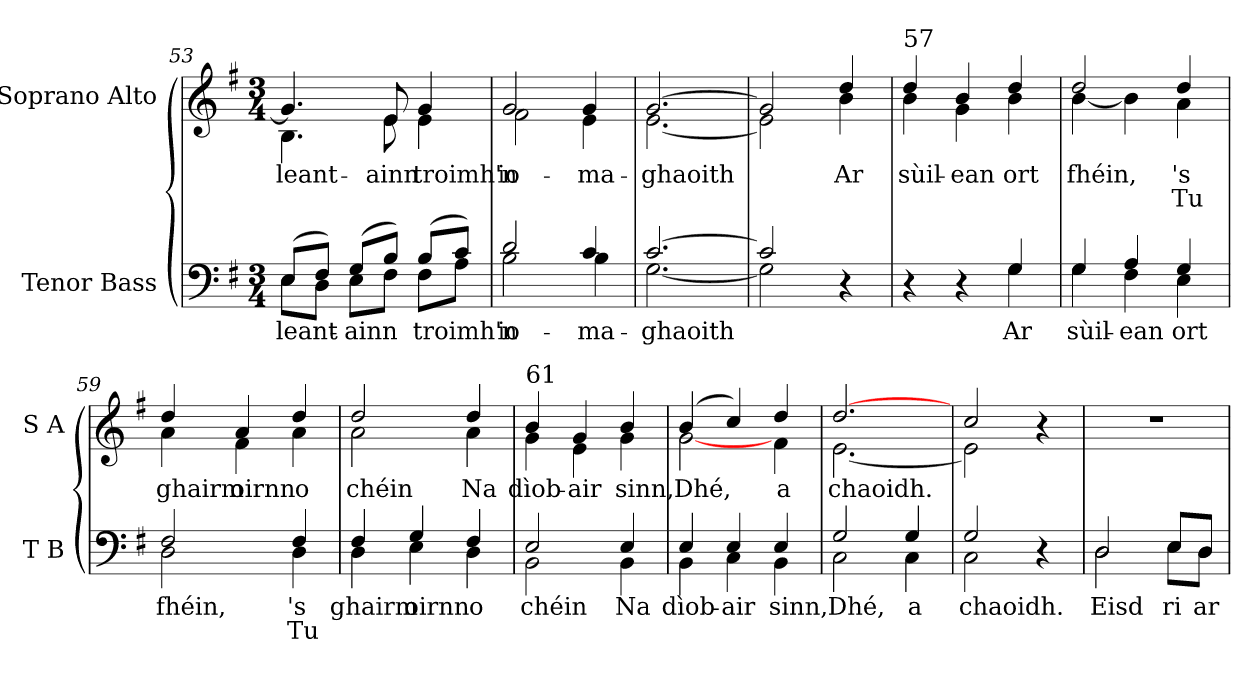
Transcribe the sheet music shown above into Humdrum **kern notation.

**kern	**text	**text	**kern	**text	**text
*part2	*part2	*part2	*part1	*part1	*part1
*staff2	*staff2	*staff2	*staff1	*staff1	*staff1
*I"Tenor Bass	*	*	*I"Soprano Alto	*	*
*I'T B	*	*	*I'S A	*	*
!!LO:LB:g=z
*clefF4	*	*	*clefG2	*	*
*k[f#]	*	*	*k[f#]	*	*
*G:	*	*	*G:	*	*
*M3/4	*	*	*M3/4	*	*
=53	=53	=53	=53	=53	=53
!	!LO:LY:a:color=#000000	!	!	!	!
*^	*	*	*	*	*
!	!	!	!	!LO:TX:a:t=53	!	!
!	!	!	!	!	!LO:LY:b:color=#000000	!
*	*	*	*	*^	*	*
(8Ei/L	8Ei\L	leant-	.	4.gi/]	4.Bi\	leant-	.
8F#i/J)	8Di\J	.	.	.	.	.	.
!	!	!LO:LY:a:color=#000000	!	!	!	!	!
(8Gi/L	8Ei\L	-ainn	.	.	.	.	.
!	!	!	!	!	!	!LO:LY:b:color=#000000	!
8Bi/J)	8F#i\J	.	.	8ei/	8ei\	-ainn	.
!	!	!LO:LY:a:color=#000000	!	!	!	!	!
!	!	!	!	!	!	!LO:LY:b:color=#000000	!
(8Bi/L	8F#i\L	troimh'n	.	4gi/	4ei\	troimh'n	.
8ci/J)	8Ai\J	.	.	.	.	.	.
=54	=54	=54	=54	=54	=54	=54	=54
!	!	!LO:LY:a:color=#000000	!	!	!	!	!
!	!	!	!	!	!	!LO:LY:b:color=#000000	!
2di/	2Bi\	io-	.	2gi/	2f#i\	io-	.
!	!	!LO:LY:a:color=#000000	!	!	!	!	!
!	!	!	!	!	!	!LO:LY:b:color=#000000	!
4ci/	4Bi\	-ma-	.	4gi/	4ei\	-ma-	.
=55	=55	=55	=55	=55	=55	=55	=55
!	!	!LO:LY:a:color=#000000	!	!	!	!	!
!	!	!	!	!	!	!LO:LY:b:color=#000000	!
[2.ci/	[2.Gi\	-ghaoith	.	[2.gi/	[2.ei\	-ghaoith	.
=56	=56	=56	=56	=56	=56	=56	=56
2ci/]	2Gi\]	.	.	2gi/]	2ei\]	.	.
!	!	!	!	!	!	!LO:LY:b:color=#000000	!
4r	4ryy	.	.	4ddi/	4bi\	Ar	.
!!LO:LB:g=z	!!
=57	=57	=57	=57	=57	=57	=57	=57
!	!	!	!	!LO:TX:a:t=57	!	!	!
!	!	!	!	!	!	!LO:LY:b:color=#000000	!
4ryy	4r	.	.	4ddi/	4bi\	sùil-	.
!	!	!	!	!	!	!LO:LY:b:color=#000000	!
4ryy	4r	.	.	4bi/	4gi\	-ean	.
!	!	!LO:LY:a:color=#000000	!	!	!	!	!
!	!	!	!	!	!	!LO:LY:b:color=#000000	!
4Gi/	4Gi\	Ar	.	4ddi/	4bi\	ort	.
=58	=58	=58	=58	=58	=58	=58	=58
!	!	!LO:LY:a:color=#000000	!	!	!	!	!
!	!	!	!	!	!	!LO:LY:b:color=#000000	!
4Gi/	4Gi\	sùil-	.	2ddi/	[4bi\	fhéin,	.
!	!	!LO:LY:a:color=#000000	!	!	!	!	!
4Ai/	4F#i\	-ean	.	.	4bi\]	.	.
!	!	!LO:LY:a:color=#000000	!	!	!	!	!
!	!	!	!	!	!	!LO:LY:b:color=#000000	!LO:LY:b:color=#000000
4Gi/	4Ei\	ort	.	4ddi/	4ai\	's	Tu
=59	=59	=59	=59	=59	=59	=59	=59
!	!	!LO:LY:a:color=#000000	!	!	!	!	!
!	!	!	!	!	!	!LO:LY:b:color=#000000	!
2F#i/	2Di\	fhéin,	.	4ddi/	4ai\	ghairm	.
!	!	!	!	!	!	!LO:LY:b:color=#000000	!
.	.	.	.	4ai/	4f#i\	oirnn	.
!	!	!LO:LY:a:color=#000000	!LO:LY:a:color=#000000	!	!	!	!
!	!	!	!	!	!	!LO:LY:b:color=#000000	!
4F#i/	4Di\	's	Tu	4ddi/	4ai\	o	.
=60	=60	=60	=60	=60	=60	=60	=60
!	!	!LO:LY:a:color=#000000	!	!	!	!	!
!	!	!	!	!	!	!LO:LY:b:color=#000000	!
4F#i/	4Di\	ghairm	.	2ddi/	2ai\	chéin	.
!	!	!LO:LY:a:color=#000000	!	!	!	!	!
4Gi/	4Ei\	oirnn	.	.	.	.	.
!	!	!LO:LY:a:color=#000000	!	!	!	!	!
!	!	!	!	!	!	!LO:LY:b:color=#000000	!
4F#i/	4Di\	o	.	4ddi/	4ai\	Na	.
!!LO:LB:g=z	!!
=61	=61	=61	=61	=61	=61	=61	=61
!	!	!LO:LY:a:color=#000000	!	!	!	!	!
!	!	!	!	!LO:TX:a:t=61	!	!	!
!	!	!	!	!	!	!LO:LY:b:color=#000000	!
2Ei/	2BBi\	chéin	.	4bi/	4gi\	dìob-	.
!	!	!	!	!	!	!LO:LY:b:color=#000000	!
.	.	.	.	4gi/	4ei\	-air	.
!	!	!LO:LY:a:color=#000000	!	!	!	!	!
!	!	!	!	!	!	!LO:LY:b:color=#000000	!
4Ei/	4BBi\	Na	.	4bi/	4gi\	sinn,	.
=62	=62	=62	=62	=62	=62	=62	=62
!	!	!LO:LY:a:color=#000000	!	!	!	!	!
!	!	!	!	!	!	!LO:LY:b:color=#000000	!
4Ei/	4BBi\	dìob-	.	(4bi/	[2gi\	Dhé,	.
!	!	!LO:LY:a:color=#000000	!	!	!	!	!
4Ei/	4Ci\	-air	.	4cci/)	.	.	.
!	!	!LO:LY:a:color=#000000	!	!	!	!	!
!	!	!	!	!	!	!LO:LY:b:color=#000000	!
4Ei/	4BBi\	sinn,	.	4ddi/	4f#i\	a	.
=63	=63	=63	=63	=63	=63	=63	=63
!	!	!LO:LY:a:color=#000000	!	!	!	!	!
!	!	!	!	!	!	!LO:LY:b:color=#000000	!
2Gi/	2Ci\	Dhé,	.	[2.ddi/	[2.ei\	chaoidh.	.
!	!	!LO:LY:a:color=#000000	!	!	!	!	!
4Gi/	4Ci\	a	.	.	.	.	.
=64	=64	=64	=64	=64	=64	=64	=64
!	!	!LO:LY:a:color=#000000	!	!	!	!	!
2Gi/	2Ci\	chaoidh.	.	2cci/	2ei\]	.	.
4r	4ryy	.	.	4r	4ryy	.	.
*	*	*	*	*v	*v	*	*
!!LO:PB:g=z
=65	=65	=65	=65	=65	=65	=65
*	*	*	*	*^	*	*
!	!	!	!	!LO:TX:a:t=65	!	!	!
!	!	!LO:LY:a:color=#000000	!	!LO:N:vis=1	!	!	!
*	*	*	*	*v	*v	*	*
2Di/	2Di\	Eisd	.	2.r	.	.
!	!	!LO:LY:a:color=#000000	!	!	!	!
8Ei/L	8Ei\L	ri	.	.	.	.
!	!	!LO:LY:a:color=#000000	!	!	!	!
8Di/J	8Di\J	ar	.	.	.	.
*v	*v	*	*	*	*	*
=	=	=	=	=	=
*-	*-	*-	*-	*-	*-
